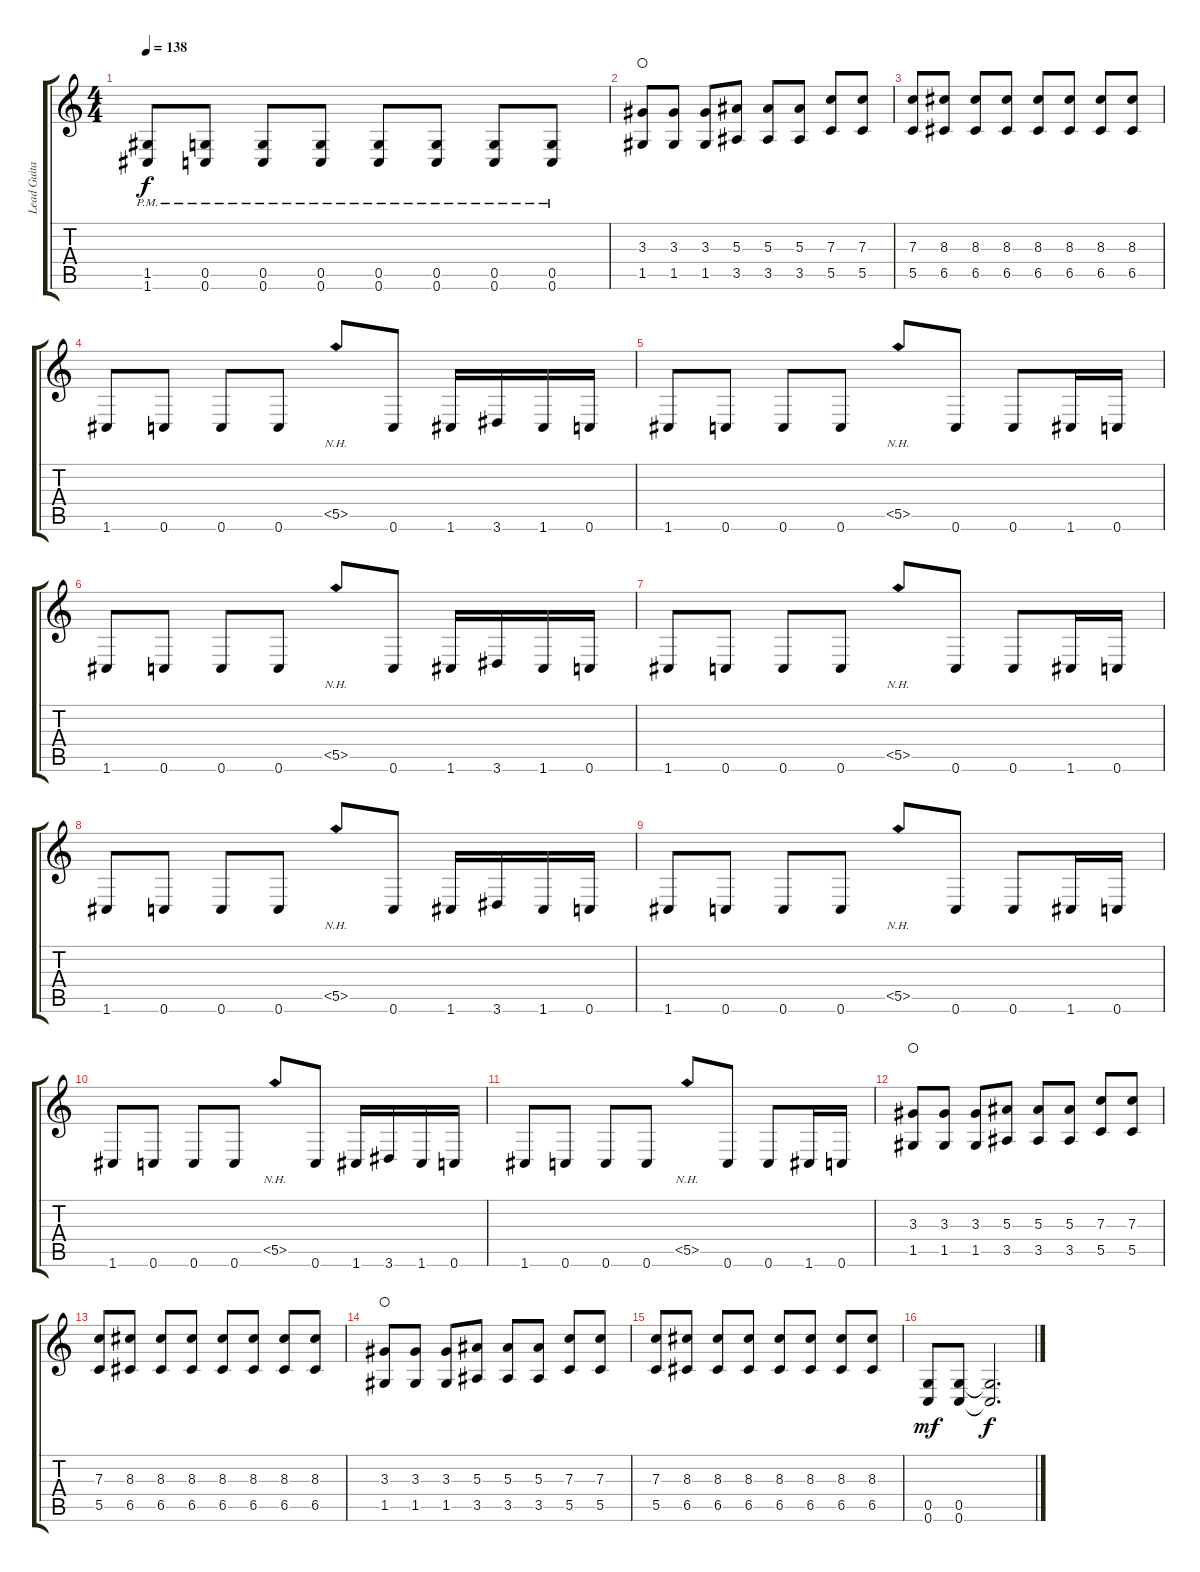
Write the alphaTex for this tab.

\track ("Lead Guitar" "Lead Guita") {instrument distortionguitar}
\staff {score tabs}
\tuning (D4 A3 F3 C3 G2 C2) {hide}
\ts (4 4)
\tempo 138
\clef g2
\ks c
(1.5{pm} 1.6{pm}).8{dy f} (0.5{pm} 0.6{pm}).8 (0.5{pm} 0.6{pm}).8 (0.5{pm} 0.6{pm}).8 (0.5{pm} 0.6{pm}).8 (0.5{pm} 0.6{pm}).8 (0.5{pm} 0.6{pm}).8 (0.5{pm} 0.6{pm}).8 |
(3.3 1.5).8{waho} (3.3 1.5).8 (3.3 1.5).8 (5.3 3.5).8 (5.3 3.5).8 (5.3 3.5).8 (7.3 5.5).8 (7.3 5.5).8 |
(7.3 5.5).8 (8.3 6.5).8 (8.3 6.5).8 (8.3 6.5).8 (8.3 6.5).8 (8.3 6.5).8 (8.3 6.5).8 (8.3 6.5).8 |
1.6.8 0.6.8 0.6.8 0.6.8 5.5{nh}.8 0.6.8 1.6.16 3.6.16 1.6.16 0.6.16 |
1.6.8 0.6.8 0.6.8 0.6.8 5.5{nh}.8 0.6.8 0.6.8 1.6.16 0.6.16 |
1.6.8 0.6.8 0.6.8 0.6.8 5.5{nh}.8 0.6.8 1.6.16 3.6.16 1.6.16 0.6.16 |
1.6.8 0.6.8 0.6.8 0.6.8 5.5{nh}.8 0.6.8 0.6.8 1.6.16 0.6.16 |
1.6.8 0.6.8 0.6.8 0.6.8 5.5{nh}.8 0.6.8 1.6.16 3.6.16 1.6.16 0.6.16 |
1.6.8 0.6.8 0.6.8 0.6.8 5.5{nh}.8 0.6.8 0.6.8 1.6.16 0.6.16 |
1.6.8 0.6.8 0.6.8 0.6.8 5.5{nh}.8 0.6.8 1.6.16 3.6.16 1.6.16 0.6.16 |
1.6.8 0.6.8 0.6.8 0.6.8 5.5{nh}.8 0.6.8 0.6.8 1.6.16 0.6.16 |
(3.3 1.5).8{waho} (3.3 1.5).8 (3.3 1.5).8 (5.3 3.5).8 (5.3 3.5).8 (5.3 3.5).8 (7.3 5.5).8 (7.3 5.5).8 |
(7.3 5.5).8 (8.3 6.5).8 (8.3 6.5).8 (8.3 6.5).8 (8.3 6.5).8 (8.3 6.5).8 (8.3 6.5).8 (8.3 6.5).8 |
(3.3 1.5).8{waho} (3.3 1.5).8 (3.3 1.5).8 (5.3 3.5).8 (5.3 3.5).8 (5.3 3.5).8 (7.3 5.5).8 (7.3 5.5).8 |
(7.3 5.5).8 (8.3 6.5).8 (8.3 6.5).8 (8.3 6.5).8 (8.3 6.5).8 (8.3 6.5).8 (8.3 6.5).8 (8.3 6.5).8 |
(0.5 0.6).8{dy mf volume 16 balance 8} (0.5 0.6).8 (0.5{t} 0.6{t}).2{d dy f}
